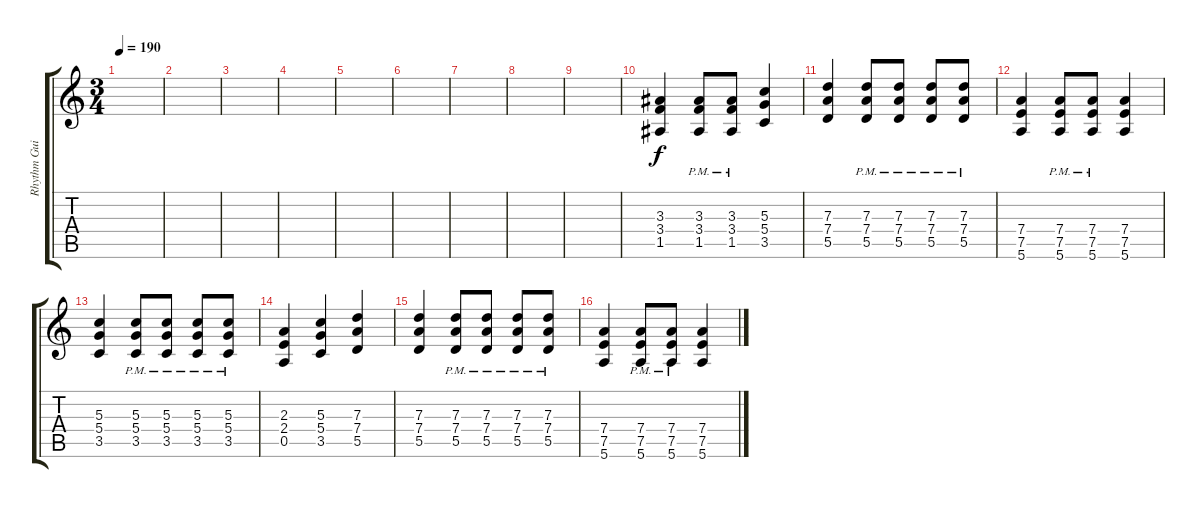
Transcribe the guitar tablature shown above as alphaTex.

\track ("Rhythm Guitar" "Rhythm Gui") {instrument distortionguitar}
\staff {score tabs}
\tuning (E4 B3 G3 D3 A2 E2) {hide}
\ts (3 4)
\tempo 190
\clef g2
\ks c
|
|
|
|
|
|
|
|
|
(3.3 3.4 1.5).4{volume 16} (3.3{pm} 3.4{pm} 1.5{pm}).8 (3.3{pm} 3.4{pm} 1.5{pm}).8 (5.3 5.4 3.5).4 |
(7.3 7.4 5.5).4 (7.3{pm} 7.4{pm} 5.5{pm}).8 (7.3{pm} 7.4{pm} 5.5{pm}).8 (7.3{pm} 7.4{pm} 5.5{pm}).8 (7.3{pm} 7.4{pm} 5.5{pm}).8 |
(7.4 7.5 5.6).4 (7.4{pm} 7.5{pm} 5.6{pm}).8 (7.4{pm} 7.5{pm} 5.6{pm}).8 (7.4 7.5 5.6).4 |
(5.3 5.4 3.5).4 (5.3{pm} 5.4{pm} 3.5{pm}).8 (5.3{pm} 5.4{pm} 3.5{pm}).8 (5.3{pm} 5.4{pm} 3.5{pm}).8 (5.3{pm} 5.4{pm} 3.5{pm}).8 |
(2.3 2.4 0.5).4 (5.3 5.4 3.5).4 (7.3 7.4 5.5).4 |
(7.3 7.4 5.5).4 (7.3{pm} 7.4{pm} 5.5{pm}).8 (7.3{pm} 7.4{pm} 5.5{pm}).8 (7.3{pm} 7.4{pm} 5.5{pm}).8 (7.3{pm} 7.4{pm} 5.5{pm}).8 |
(7.4 7.5 5.6).4 (7.4{pm} 7.5{pm} 5.6{pm}).8 (7.4{pm} 7.5{pm} 5.6{pm}).8 (7.4 7.5 5.6).4
